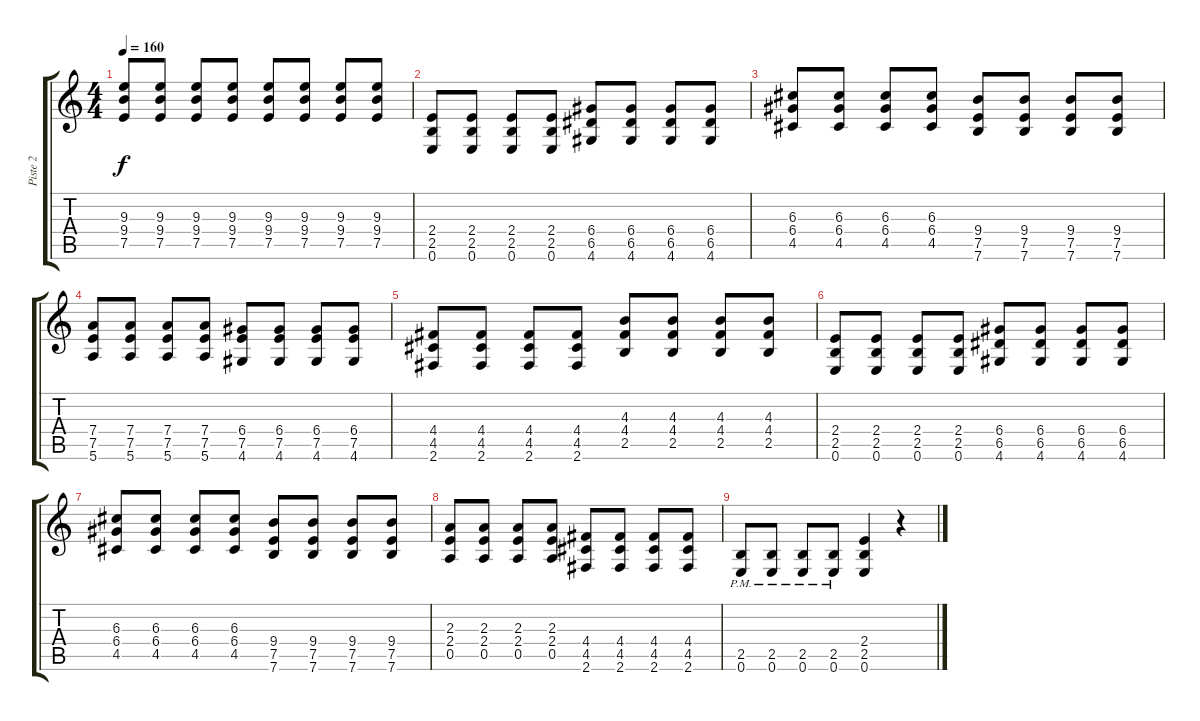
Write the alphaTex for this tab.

\track ("Piste 2" "Piste 2") {instrument distortionguitar}
\staff {score tabs}
\tuning (E4 B3 G3 D3 A2 E2) {hide}
\ts (4 4)
\tempo 160
\clef g2
\ks c
(9.3 9.4 7.5).8{dy f} (9.3 9.4 7.5).8 (9.3 9.4 7.5).8 (9.3 9.4 7.5).8 (9.3 9.4 7.5).8 (9.3 9.4 7.5).8 (9.3 9.4 7.5).8 (9.3 9.4 7.5).8 |
(2.4 2.5 0.6).8 (2.4 2.5 0.6).8 (2.4 2.5 0.6).8 (2.4 2.5 0.6).8 (6.4 6.5 4.6).8 (6.4 6.5 4.6).8 (6.4 6.5 4.6).8 (6.4 6.5 4.6).8 |
(6.3 6.4 4.5).8 (6.3 6.4 4.5).8 (6.3 6.4 4.5).8 (6.3 6.4 4.5).8 (9.4 7.5 7.6).8 (9.4 7.5 7.6).8 (9.4 7.5 7.6).8 (9.4 7.5 7.6).8 |
(7.4 7.5 5.6).8 (7.4 7.5 5.6).8 (7.4 7.5 5.6).8 (7.4 7.5 5.6).8 (6.4 7.5 4.6).8 (6.4 7.5 4.6).8 (6.4 7.5 4.6).8 (6.4 7.5 4.6).8 |
(4.4 4.5 2.6).8 (4.4 4.5 2.6).8 (4.4 4.5 2.6).8 (4.4 4.5 2.6).8 (4.3 4.4 2.5).8 (4.3 4.4 2.5).8 (4.3 4.4 2.5).8 (4.3 4.4 2.5).8 |
(2.4 2.5 0.6).8 (2.4 2.5 0.6).8 (2.4 2.5 0.6).8 (2.4 2.5 0.6).8 (6.4 6.5 4.6).8 (6.4 6.5 4.6).8 (6.4 6.5 4.6).8 (6.4 6.5 4.6).8 |
(6.3 6.4 4.5).8 (6.3 6.4 4.5).8 (6.3 6.4 4.5).8 (6.3 6.4 4.5).8 (9.4 7.5 7.6).8 (9.4 7.5 7.6).8 (9.4 7.5 7.6).8 (9.4 7.5 7.6).8 |
(2.3 2.4 0.5).8 (2.3 2.4 0.5).8 (2.3 2.4 0.5).8 (2.3 2.4 0.5).8 (4.4 4.5 2.6).8 (4.4 4.5 2.6).8 (4.4 4.5 2.6).8 (4.4 4.5 2.6).8 |
(2.5{pm} 0.6{pm}).8 (2.5{pm} 0.6{pm}).8 (2.5{pm} 0.6).8 (2.5{pm} 0.6).8 (2.4 2.5 0.6).4 r.4
